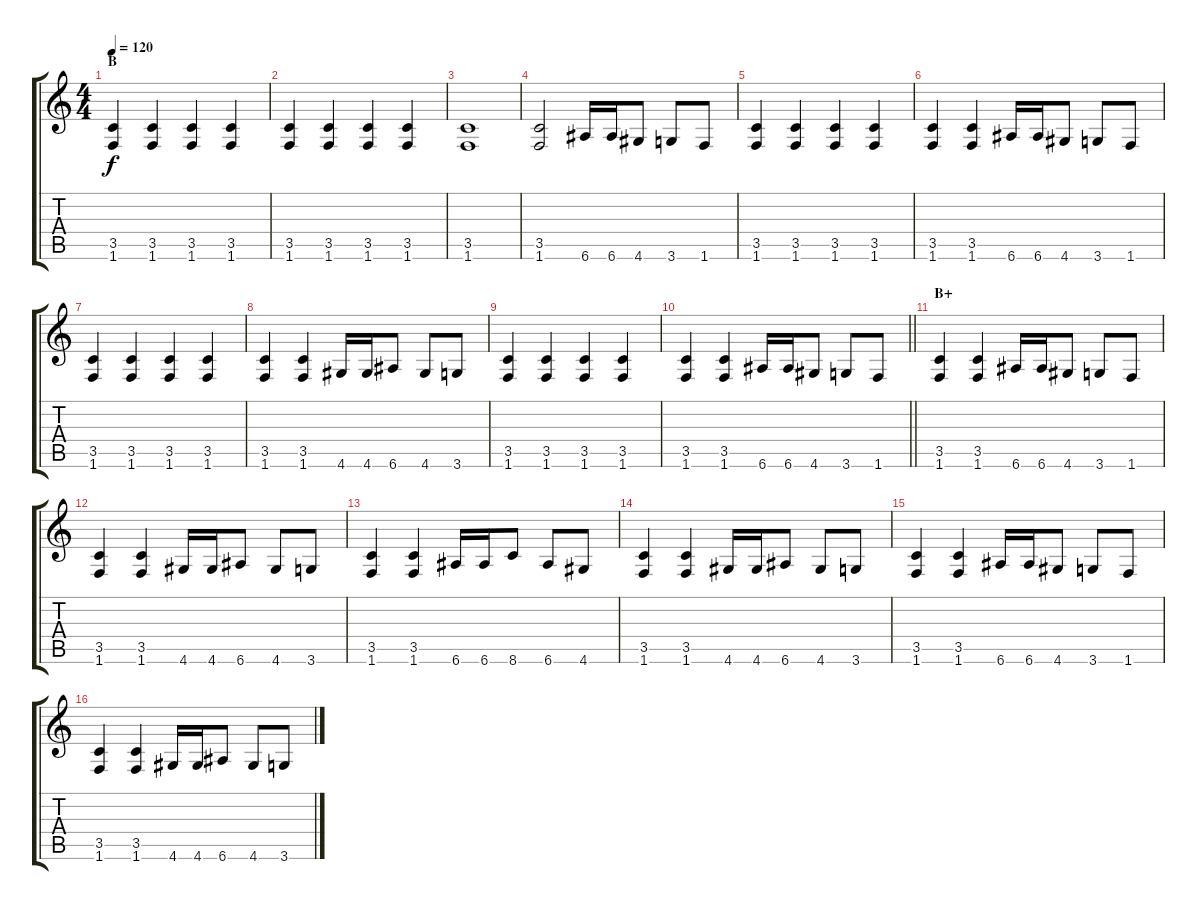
\track "" {instrument distortionguitar}
\staff {score tabs}
\tuning (E4 B3 G3 D3 A2 E2) {hide}
\ts (4 4)
\section ("" "B")
\tempo 120
\clef g2
\ks c
(3.5 1.6).4{dy f} (3.5 1.6).4 (3.5 1.6).4 (3.5 1.6).4 |
(3.5 1.6).4 (3.5 1.6).4 (3.5 1.6).4 (3.5 1.6).4 |
(3.5 1.6).1 |
(3.5 1.6).2 6.6.16 6.6.16 4.6.8 3.6.8 1.6.8 |
(3.5 1.6).4 (3.5 1.6).4 (3.5 1.6).4 (3.5 1.6).4 |
(3.5 1.6).4 (3.5 1.6).4 6.6.16 6.6.16 4.6.8 3.6.8 1.6.8 |
(3.5 1.6).4 (3.5 1.6).4 (3.5 1.6).4 (3.5 1.6).4 |
(3.5 1.6).4 (3.5 1.6).4 4.6.16 4.6.16 6.6.8 4.6.8 3.6.8 |
(3.5 1.6).4 (3.5 1.6).4 (3.5 1.6).4 (3.5 1.6).4 |
\barLineRight lightlight
(3.5 1.6).4 (3.5 1.6).4 6.6.16 6.6.16 4.6.8 3.6.8 1.6.8 |
\section ("" "B+")
(3.5 1.6).4 (3.5 1.6).4 6.6.16 6.6.16 4.6.8 3.6.8 1.6.8 |
(3.5 1.6).4 (3.5 1.6).4 4.6.16 4.6.16 6.6.8 4.6.8 3.6.8 |
(3.5 1.6).4 (3.5 1.6).4 6.6.16 6.6.16 8.6.8 6.6.8 4.6.8 |
(3.5 1.6).4 (3.5 1.6).4 4.6.16 4.6.16 6.6.8 4.6.8 3.6.8 |
(3.5 1.6).4 (3.5 1.6).4 6.6.16 6.6.16 4.6.8 3.6.8 1.6.8 |
(3.5 1.6).4 (3.5 1.6).4 4.6.16 4.6.16 6.6.8 4.6.8 3.6.8
